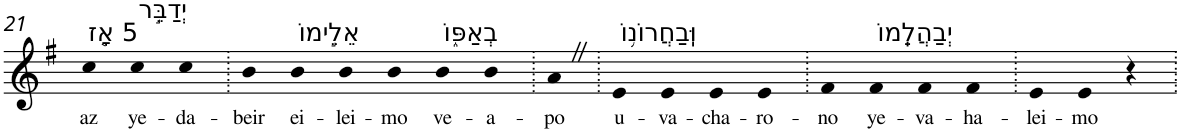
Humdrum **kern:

**kern	**text
*part1	*part1
*staff1	*staff1
*I"Piano	*
*I'Pno	*
!!LO:PB:g=z
*clefG2	*
*k[f#]	*
*G:	*
=21	=21
!LO:TX:a:t=5 אָ֤ז	!
!	!LO:LY:b
4cc	az
!LO:TX:a:t=יְדַבֵּ֣ר	!
!	!LO:LY:b
4cc	ye-
!	!LO:LY:b
4cc	-da-
=22.	=22.
!	!LO:LY:b
4b	-beir
!LO:TX:a:t=אֵלֵ֣ימוֹ	!
!	!LO:LY:b
4b	ei-
!	!LO:LY:b
4b	-lei-
!	!LO:LY:b
4b	-mo
!LO:TX:a:t=בְאַפּ֑וֹ	!
!	!LO:LY:b
4b	ve-
!	!LO:LY:b
4b	-a-
=23.	=23.
!	!LO:LY:b
4aZ	-po
=24.	=24.
!LO:TX:a:t=וּֽבַחֲרוֹנ֥וֹ	!
!	!LO:LY:b
4e	u-
!	!LO:LY:b
4e	-va-
!	!LO:LY:b
4e	-cha-
!	!LO:LY:b
4e	-ro-
=25.	=25.
!	!LO:LY:b
4f#	-no
!LO:TX:a:t=יְבַהֲלֵֽמוֹ	!
!	!LO:LY:b
4f#	ye-
!	!LO:LY:b
4f#	-va-
!	!LO:LY:b
4f#	-ha-
=26.	=26.
!	!LO:LY:b
4e	-lei-
!	!LO:LY:b
4e	-mo
4r	.
=.	=.
*-	*-
